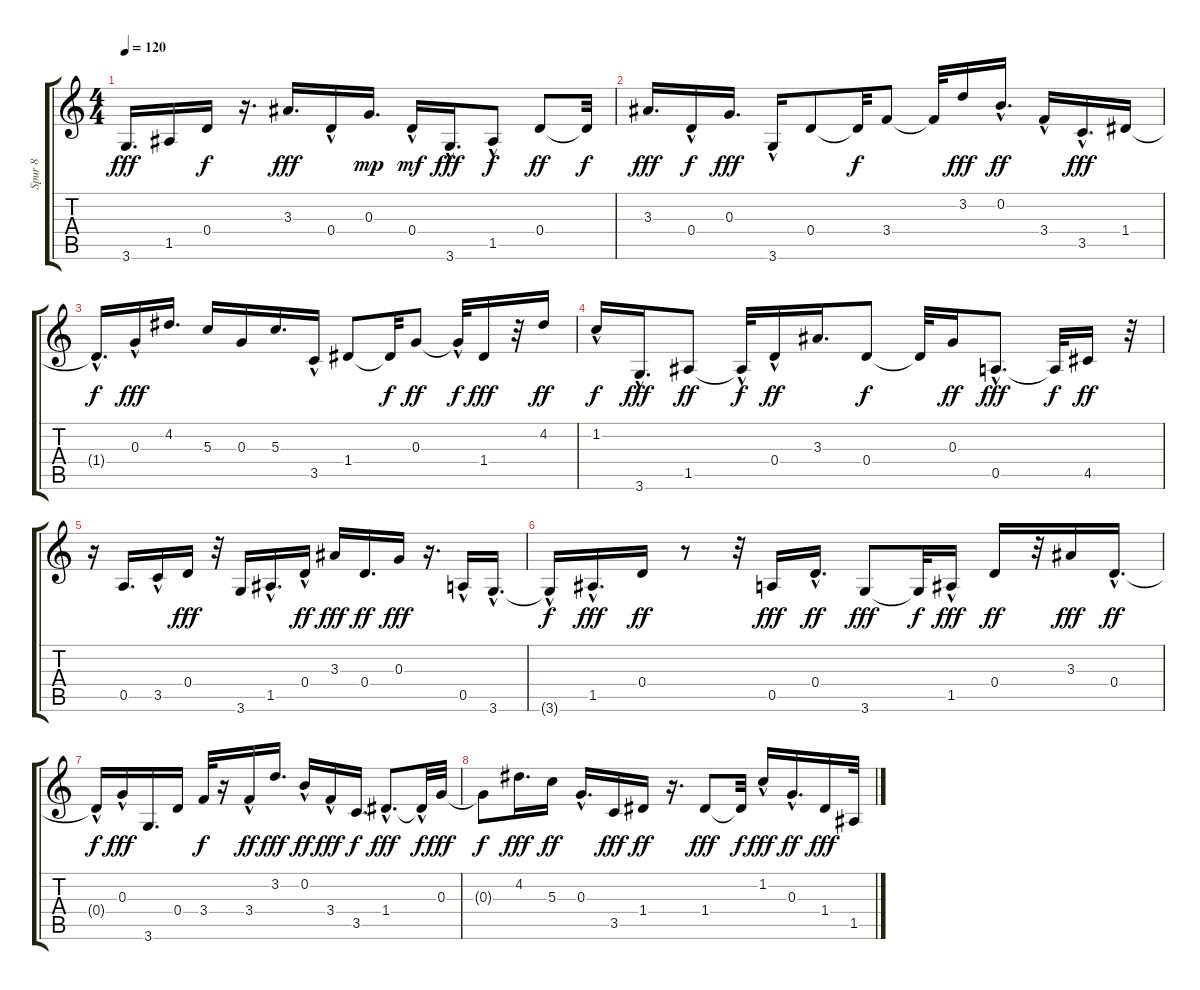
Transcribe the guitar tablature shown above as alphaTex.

\track ("Spur 8" "Spur 8") {instrument slapbass1}
\staff {score tabs}
\tuning (E4 B3 G3 D3 A2 E2) {hide}
\ts (4 4)
\tempo 120
\clef g2
\ks c
3.6.16{d dy fff} 1.5.16 0.4.16{dy f} r.16{d} 3.3.16{d dy fff} 0.4{hac}.16 0.3.16{d dy mp} 0.4{hac}.16{dy mf} 3.6{hac}.16{d dy fff} 1.5{hac}.8{dy f} 0.4.8{dy ff} 0.4{t}.32{dy f} |
3.3.16{d dy fff} 0.4{hac}.16{dy f} 0.3.16{d dy fff} 3.6{hac}.16 0.4.8 0.4{t}.32{dy f} 3.4.8 3.4{t}.32 3.2.16{dy fff} 0.2{hac}.16{d dy ff} 3.4{hac}.16 3.5{hac}.16{d dy fff} 1.4.16 |
1.4{hac t}.16{d dy f} 0.3{hac}.16{dy fff} 4.2.16{d} 5.3.16 0.3.16 5.3.16{d} 3.5{hac}.16 1.4.8 1.4{t}.32{dy f} 0.3.8{dy ff} 0.3{hac t}.32{dy f} 1.4.16{dy fff} r.32 4.2.16{dy ff} |
1.2{hac}.16{dy f} 3.6{hac}.16{d dy fff} 1.5.8{dy ff} 1.5{hac t}.32{dy f} 0.4{hac}.16{dy ff} 3.3.16{d} 0.4.8{dy f} 0.4{t}.32 0.3.16{dy ff} 0.5{hac}.8{d dy fff} 0.5{t}.32{dy f} 4.5.16{dy ff} r.32 |
r.16 0.5.16{d} 3.5{hac}.16 0.4.16{dy fff} r.32 3.6.16 1.5{hac}.16{d} 0.4{hac}.16{dy ff} 3.3.16{dy fff} 0.4.16{d dy ff} 0.3.16{dy fff} r.16{d} 0.5{hac}.16 3.6{hac}.16{d} |
3.6{hac t}.16{dy f} 1.5{hac}.16{d dy fff} 0.4.16{dy ff} r.8 r.32 0.5.16{dy fff} 0.4{hac}.16{d dy ff} 3.6.8{dy fff} 3.6{t}.32{dy f} 1.5{hac}.16{dy fff} 0.4.16{dy ff} r.32 3.3.16{dy fff} 0.4{hac}.16{d dy ff} |
0.4{hac t}.16{dy f} 0.3{hac}.16{dy fff} 3.6.16{d} 0.4.16 3.4.32{dy f} r.16 3.4{hac}.16{dy ff} 3.2.16{d dy fff} 0.2{hac}.16{dy ff} 3.4{hac}.16{dy fff} 3.5.16{d dy f} 1.4{hac}.8{d dy fff} 1.4{hac t}.32{dy f} 0.3.32{dy fff} |
0.3{t}.8{dy f} 4.2.16{d dy fff} 5.3.16{dy ff} 0.3{hac}.16{d} 3.5.16{dy fff} 1.4.16{dy ff} r.16{d} 1.4.8{dy fff} 1.4{t}.32{dy f} 1.2{hac}.16{dy fff} 0.3{hac}.16{d dy ff} 1.4.16{dy fff} 1.5.32
